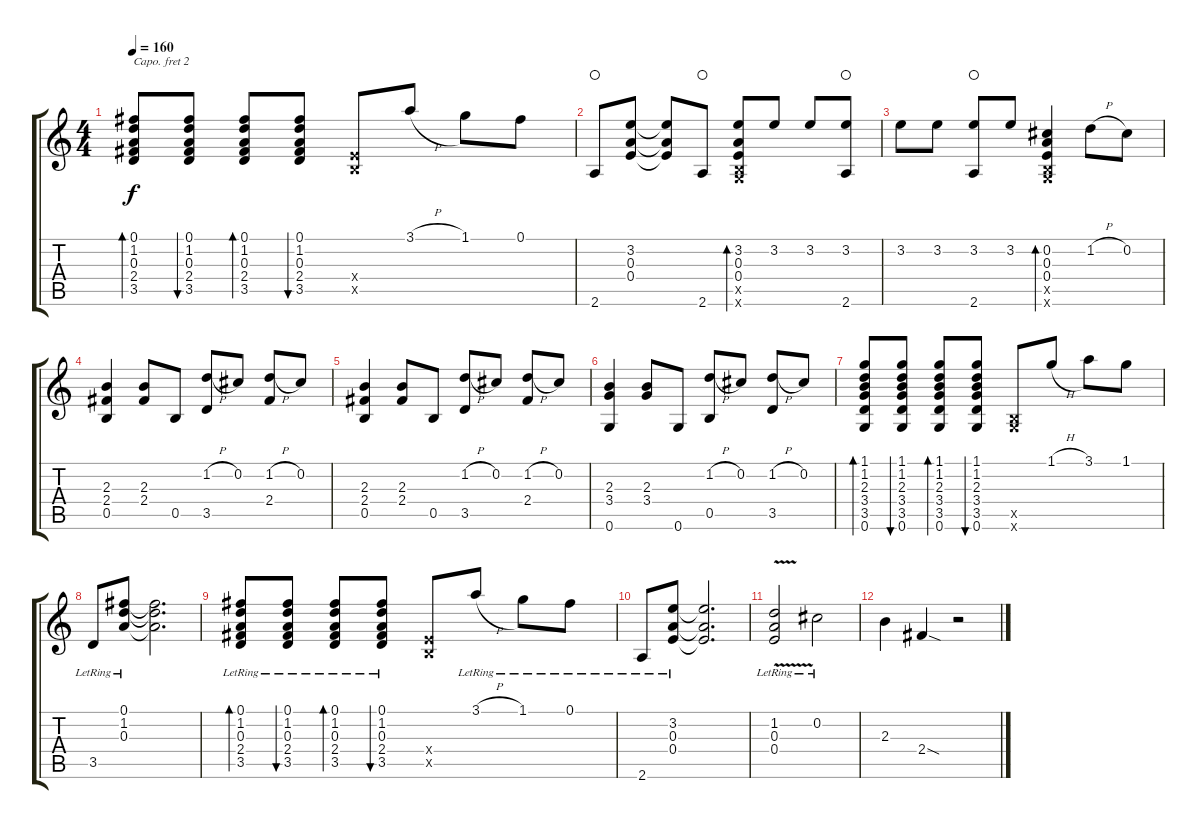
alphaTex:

\track "" {instrument acousticguitarsteel}
\staff {score tabs}
\capo 2
\tuning (E4 B3 G3 D3 A2 F2) {hide}
\ts (4 4)
\tempo 160
\clef g2
\ks c
(0.1 1.2 0.3 2.4 3.5).8{bd 60 dy f} (0.1 1.2 0.3 2.4 3.5).8{bu 60} (0.1 1.2 0.3 2.4 3.5).8{bd 60} (0.1 1.2 0.3 2.4 3.5).8{bu 60} (0.4{x} 0.5{x}).8 3.1{h}.8 1.1.8 0.1.8 |
2.6.8{waho} (3.2 0.3 0.4).8 (3.2{t} 0.3{t} 0.4{t}).8 2.6.8{waho} (3.2 0.3 0.4 0.5{x} 0.6{x}).8{bd 60} 3.2.8 3.2.8 (3.2 2.6).8{waho} |
3.2.8 3.2.8 (3.2 2.6).8{waho} 3.2.8 (0.2 0.3 0.4 0.5{x} 0.6{x}).4{bd 60} 1.2{h}.8 0.2.8 |
(2.3 2.4 0.5).4 (2.3 2.4).8 0.5.8 (1.2{h} 3.5).8 0.2.8 (1.2{h} 2.4).8 0.2.8 |
(2.3 2.4 0.5).4 (2.3 2.4).8 0.5.8 (1.2{h} 3.5).8 0.2.8 (1.2{h} 2.4).8 0.2.8 |
(2.3 3.4 0.6).4 (2.3 3.4).8 0.6.8 (1.2{h} 0.5).8 0.2.8 (1.2{h} 3.5).8 0.2.8 |
(1.1 1.2 2.3 3.4 3.5 0.6).8{bd 60} (1.1 1.2 2.3 3.4 3.5 0.6).8{bu 60} (1.1 1.2 2.3 3.4 3.5 0.6).8{bd 60} (1.1 1.2 2.3 3.4 3.5 0.6).8{bu 60} (0.5{x} 0.6{x}).8 1.1{h}.8 3.1.8 1.1.8 |
3.5{lr}.8 (0.1{lr} 1.2{lr} 0.3{lr}).8 (0.1{t} 1.2{t} 0.3{t}).2{d} |
(0.1{lr} 1.2{lr} 0.3{lr} 2.4{lr} 3.5{lr}).8{bd 60} (0.1{lr} 1.2{lr} 0.3{lr} 2.4{lr} 3.5{lr}).8{bu 60} (0.1{lr} 1.2{lr} 0.3{lr} 2.4{lr} 3.5{lr}).8{bd 60} (0.1{lr} 1.2{lr} 0.3{lr} 2.4{lr} 3.5{lr}).8{bu 60} (0.4{x} 0.5{x}).8 3.1{h lr}.8 1.1{lr}.8 0.1{lr}.8 |
2.6{lr}.8 (3.2{lr} 0.3{lr} 0.4{lr}).8 (3.2{t} 0.3{t} 0.4{t}).2{d} |
(1.2{lr} 0.3{lr} 0.4{v lr}).2 0.2{lr}.2 |
2.3.4 2.4{sod}.4 r.2
